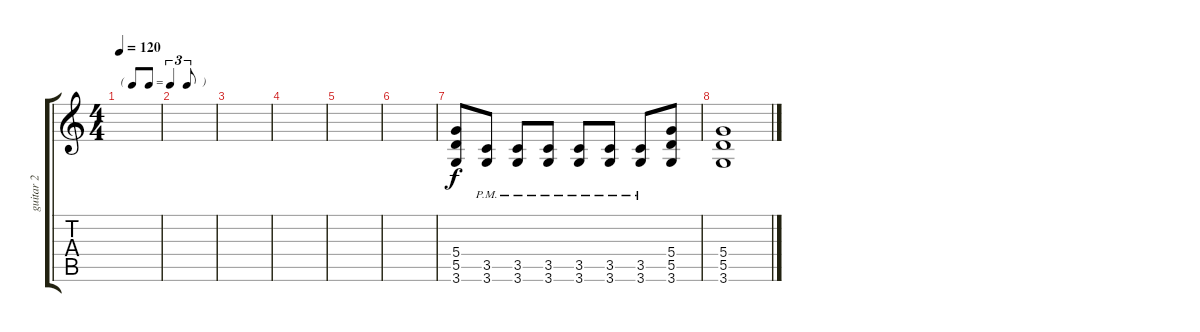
\track ("guitar 2" "guitar 2") {instrument distortionguitar}
\staff {score tabs}
\tuning (E4 B3 G3 D3 A2 E2) {hide}
\ts (4 4)
\tf triplet8th
\tempo 120
\clef g2
\ks c
|
|
|
|
|
|
(5.4 5.5 3.6).8 (3.5{pm} 3.6{pm}).8 (3.5{pm} 3.6{pm}).8 (3.5{pm} 3.6{pm}).8 (3.5{pm} 3.6{pm}).8 (3.5{pm} 3.6{pm}).8 (3.5{pm} 3.6{pm}).8 (5.4 5.5 3.6).8 |
(5.4 5.5 3.6).1
